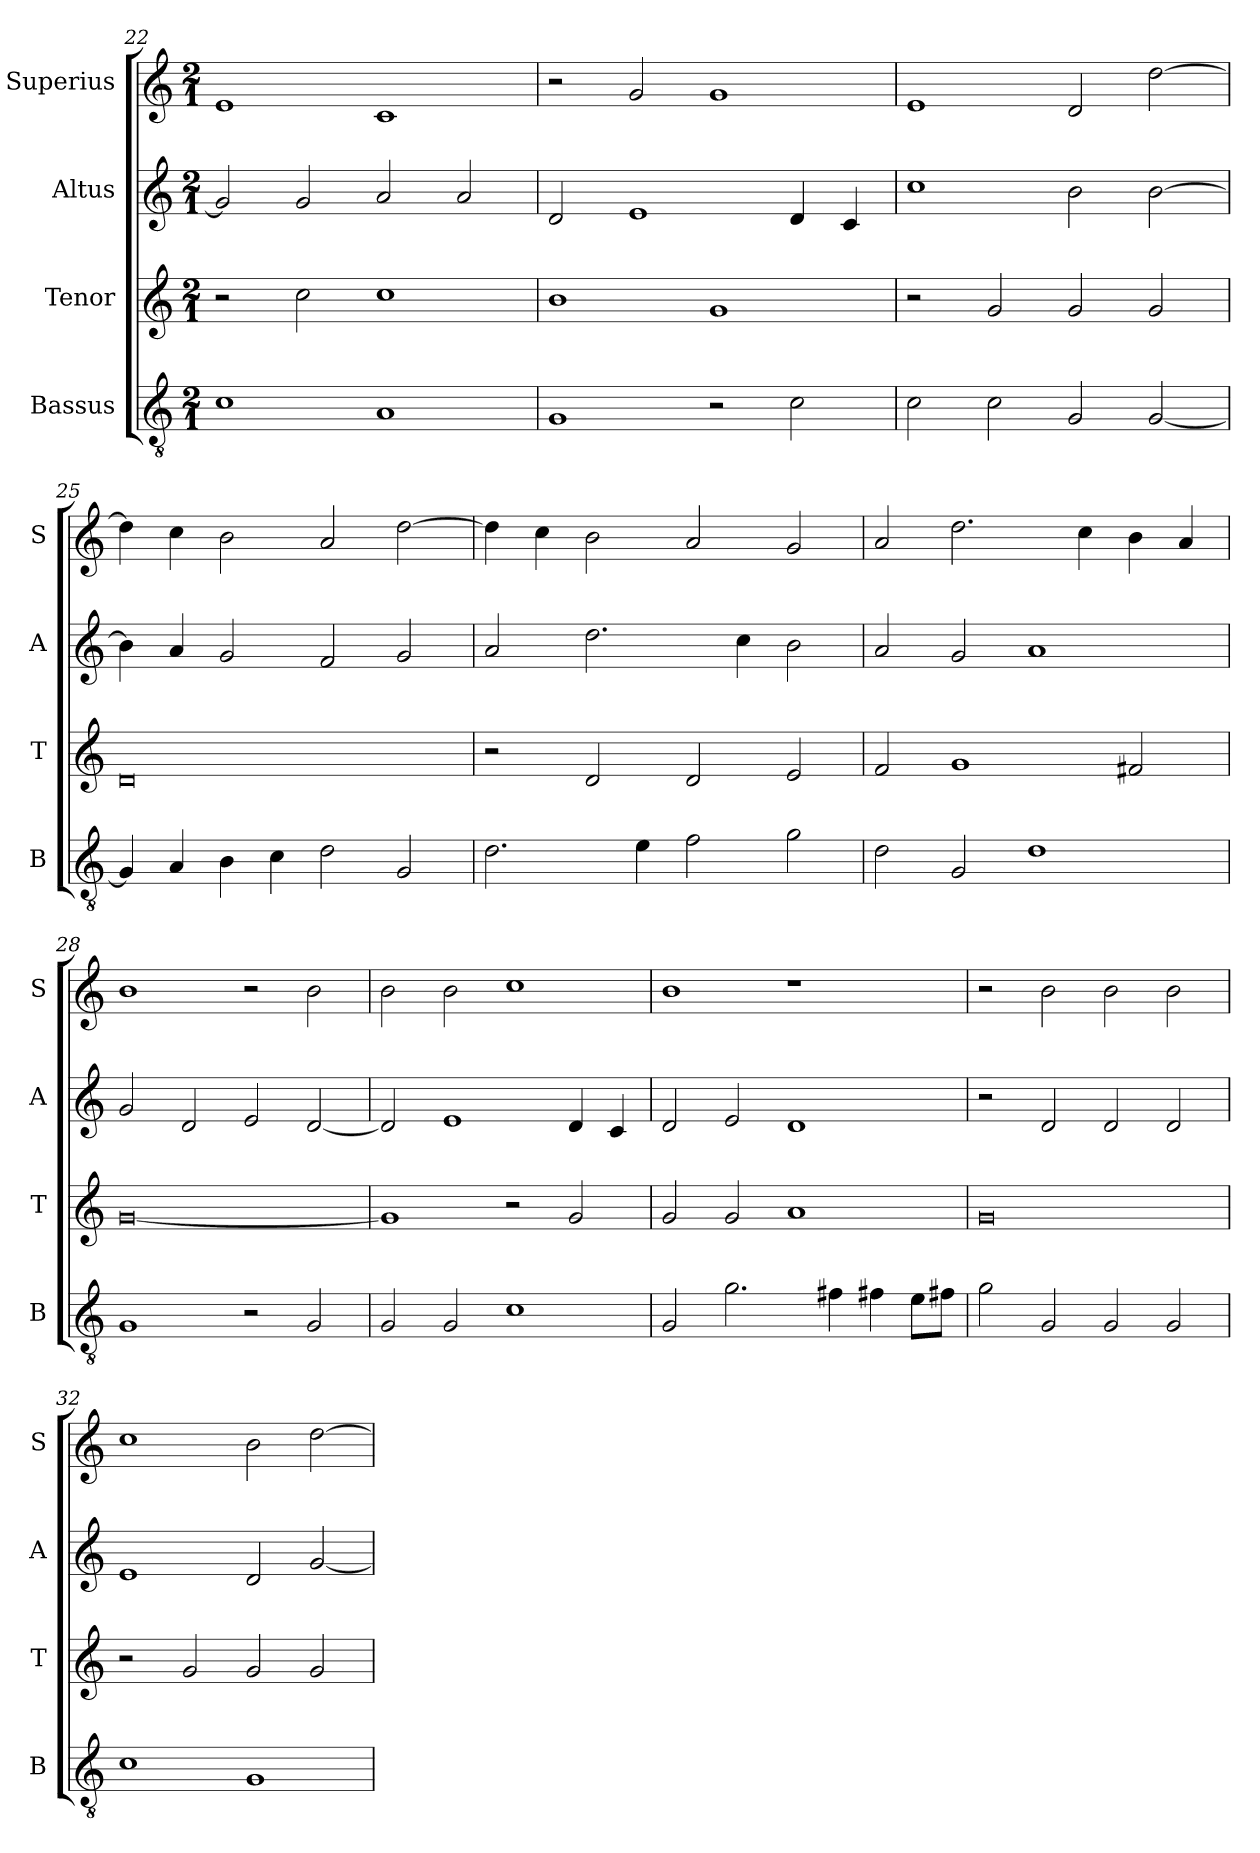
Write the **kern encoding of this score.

**kern	**kern	**kern	**kern
*part4	*part3	*part2	*part1
*staff4	*staff3	*staff2	*staff1
*I"Bassus	*I"Tenor	*I"Altus	*I"Superius
*I'B	*I'T	*I'A	*I'S
*clefGv2	*clefG2	*clefG2	*clefG2
*k[]	*k[]	*k[]	*k[]
*C:	*C:	*C:	*C:
*M2/1	*M2/1	*M2/1	*M2/1
=22	=22	=22	=22
1c	2r	2g]	1e
.	2cc	2g	.
1A	1cc	2a	1c
.	.	2a	.
=23	=23	=23	=23
1G	1b	2d	2r
.	.	1e	2g
2r	1g	.	1g
2c	.	4d	.
.	.	4c	.
=24	=24	=24	=24
2c	2r	1cc	1e
2c	2g	.	.
2G	2g	2b	2d
[2G	2g	[2b	[2dd
=25	=25	=25	=25
4G]	0d	4b]	4dd]
4A	.	4a	4cc
4B	.	2g	2b
4c	.	.	.
2d	.	2f	2a
2G	.	2g	[2dd
=26	=26	=26	=26
2.d	2r	2a	4dd]
.	.	.	4cc
.	2d	2.dd	2b
4e	.	.	.
2f	2d	.	2a
.	.	4cc	.
2g	2e	2b	2g
=27	=27	=27	=27
2d	2f	2a	2a
2G	1g	2g	2.dd
1d	.	1a	.
.	.	.	4cc
.	2f#X	.	4b
.	.	.	4a
=28	=28	=28	=28
1G	[0g	2g	1b
.	.	2d	.
2r	.	2e	2r
2G	.	[2d	2b
=29	=29	=29	=29
2G	1g]	2d]	2b
2G	.	1e	2b
1c	2r	.	1cc
.	2g	4d	.
.	.	4c	.
=30	=30	=30	=30
2G	2g	2d	1b
2.g	2g	2e	.
.	1a	1d	1r
4f#X	.	.	.
4f#X	.	.	.
8eL	.	.	.
8f#XJ	.	.	.
=31	=31	=31	=31
2g	0g	2r	2r
2G	.	2d	2b
2G	.	2d	2b
2G	.	2d	2b
=32	=32	=32	=32
1c	2r	1e	1cc
.	2g	.	.
1G	2g	2d	2b
.	2g	[2g	[2dd
=	=	=	=
*-	*-	*-	*-
